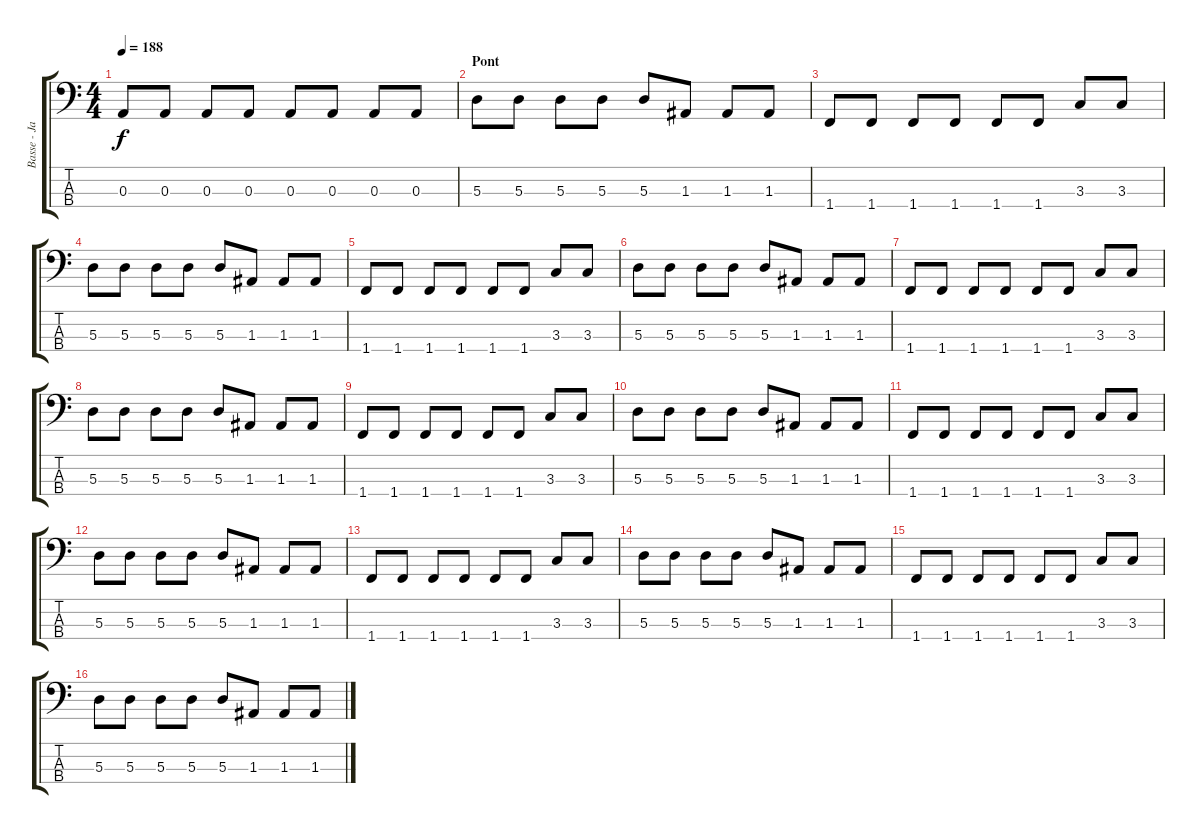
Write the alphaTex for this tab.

\track ("Basse - Jay Bentley" "Basse - Ja") {instrument electricbasspick}
\staff {score tabs}
\tuning (G2 D2 A1 E1) {hide}
\ts (4 4)
\tempo 188
\clef f4
\ks c
0.3.8{dy f} 0.3.8 0.3.8 0.3.8 0.3.8 0.3.8 0.3.8 0.3.8 |
\section ("" "Pont")
5.3.8 5.3.8 5.3.8 5.3.8 5.3.8 1.3.8 1.3.8 1.3.8 |
1.4.8 1.4.8 1.4.8 1.4.8 1.4.8 1.4.8 3.3.8 3.3.8 |
5.3.8 5.3.8 5.3.8 5.3.8 5.3.8 1.3.8 1.3.8 1.3.8 |
1.4.8 1.4.8 1.4.8 1.4.8 1.4.8 1.4.8 3.3.8 3.3.8 |
5.3.8 5.3.8 5.3.8 5.3.8 5.3.8 1.3.8 1.3.8 1.3.8 |
1.4.8 1.4.8 1.4.8 1.4.8 1.4.8 1.4.8 3.3.8 3.3.8 |
5.3.8 5.3.8 5.3.8 5.3.8 5.3.8 1.3.8 1.3.8 1.3.8 |
1.4.8 1.4.8 1.4.8 1.4.8 1.4.8 1.4.8 3.3.8 3.3.8 |
5.3.8 5.3.8 5.3.8 5.3.8 5.3.8 1.3.8 1.3.8 1.3.8 |
1.4.8 1.4.8 1.4.8 1.4.8 1.4.8 1.4.8 3.3.8 3.3.8 |
5.3.8 5.3.8 5.3.8 5.3.8 5.3.8 1.3.8 1.3.8 1.3.8 |
1.4.8 1.4.8 1.4.8 1.4.8 1.4.8 1.4.8 3.3.8 3.3.8 |
5.3.8 5.3.8 5.3.8 5.3.8 5.3.8 1.3.8 1.3.8 1.3.8 |
1.4.8 1.4.8 1.4.8 1.4.8 1.4.8 1.4.8 3.3.8 3.3.8 |
5.3.8 5.3.8 5.3.8 5.3.8 5.3.8 1.3.8 1.3.8 1.3.8
